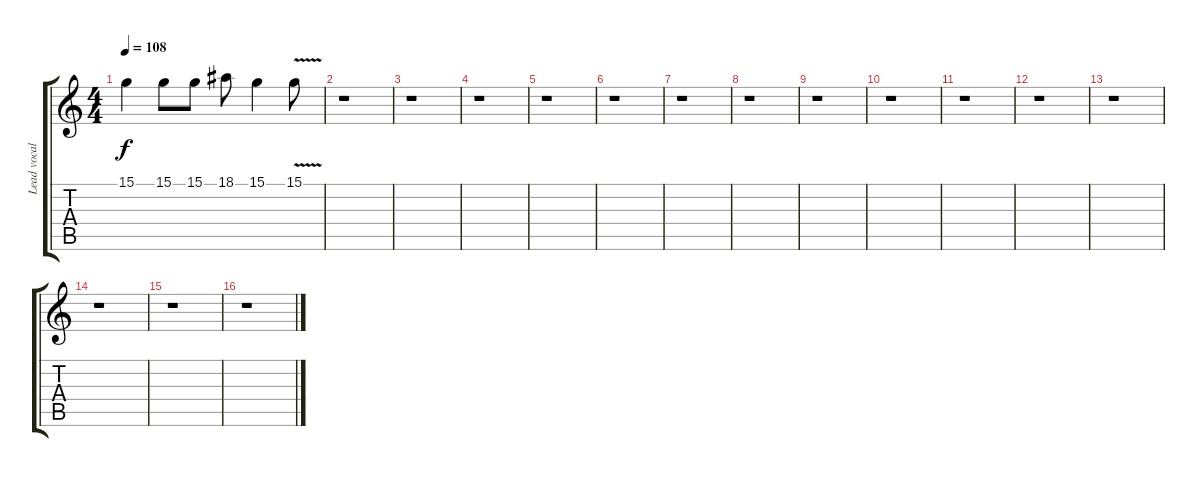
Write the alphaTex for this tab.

\track ("Lead vocals" "Lead vocal") {instrument lead2sawtooth}
\staff {score tabs}
\tuning (E4 B3 G3 D3 A2 E2) {hide}
\ts (4 4)
\tempo 108
\clef g2
\ks c
15.1.4{dy f} 15.1.8 15.1.8 18.1.8 15.1.4 15.1{v}.8 |
r.1 |
r.1 |
r.1 |
r.1 |
r.1 |
r.1 |
r.1 |
r.1 |
r.1 |
r.1 |
r.1 |
r.1 |
r.1 |
r.1 |
r.1
